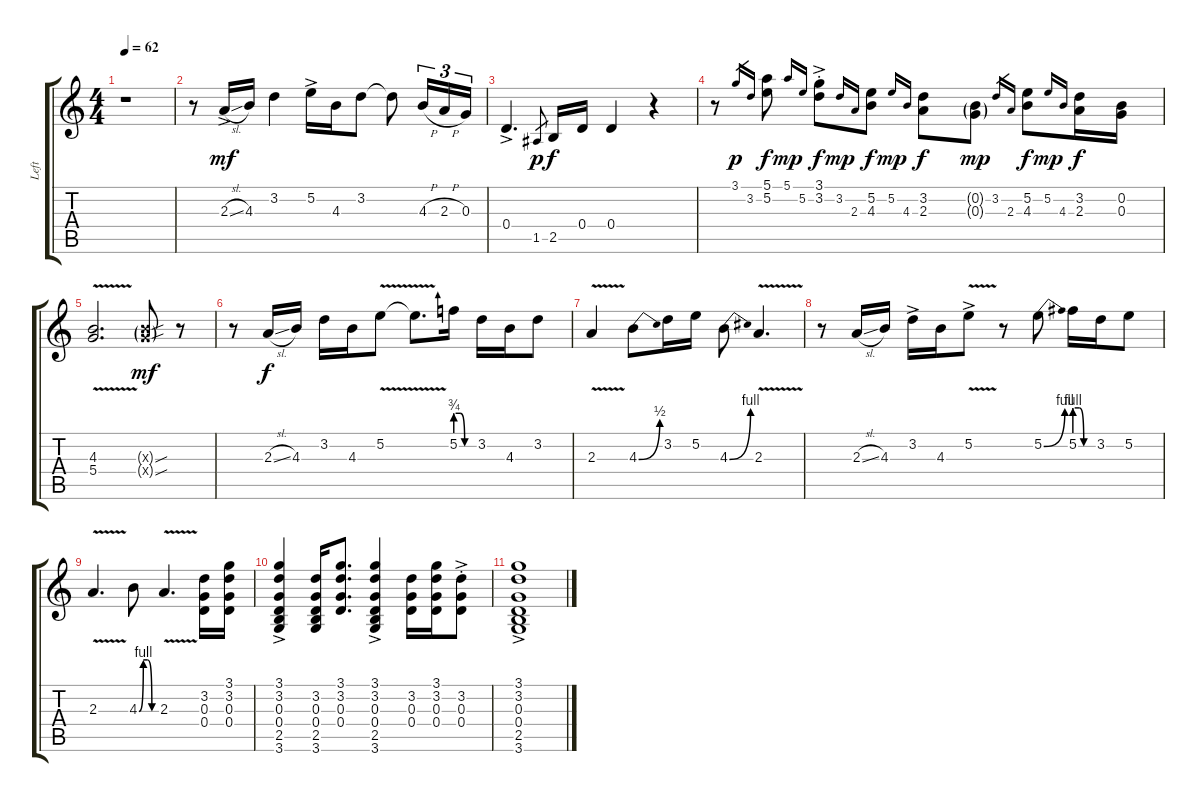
\track ("Left" "Left") {instrument acousticguitarnylon}
\staff {score tabs}
\tuning (E4 B3 G3 D3 A2 E2) {hide}
\ts (4 4)
\tempo 62
\clef g2
\ks c
r.1{dy mf instrument acousticguitarnylon} |
r.8 2.3{sl ac}.16 4.3.16 3.2.4 5.2{ac}.16 4.3.16 3.2.8 3.2{t}.8 4.3{h}.16{tu (3 2)} 2.3{h}.16{tu (3 2)} 0.3.16{tu (3 2)} |
0.4{ac}.4{d} 1.5.8{gr dy p} 2.5.16{dy f} 0.4.16 0.4.4 r.4 |
r.8 3.1.16{gr dy p} 3.2.16{gr} (5.1 5.2).8{dy f} 5.1.16{gr onbeat dy mp} 5.2.16{gr onbeat} (3.1{ac st} 3.2{ac st}).8{dy f} 3.2.16{gr onbeat dy mp} 2.3.16{gr onbeat} (5.2 4.3).8{dy f} 5.2.16{gr onbeat dy mp} 4.3.16{gr onbeat} (3.2 2.3).8{dy f} (0.2{g} 0.3{g}).8{dy mp} 3.2.16{gr} 2.3.16{gr} (5.2 4.3).8{dy f} 5.2.16{gr onbeat dy mp} 4.3.16{gr onbeat} (3.2 2.3).16{dy f} (0.2 0.3).16 |
(4.3{v} 5.4).2{d} (4.3{sou g x} 5.4{sou g x}).8{dy mf} r.8 |
r.8 2.3{sl}.16{dy f} 4.3.16 3.2.16 4.3.16 5.2{v}.8 5.2{v t}.8{d} 5.2{be (custom 0 3 15 3 30 0 60 0)}.16 3.2.16 4.3.16 3.2.8 |
2.3{v}.4 4.3{be (bend 0 0 60 2)}.8 3.2.16 5.2.16 4.3{be (bend 0 0 60 4)}.8 2.3{v}.4{d} |
r.8 2.3{sl}.16 4.3.16 3.2{ac}.16 4.3.16 5.2{v ac}.8 r.8 5.2{be (bend 0 0 60 4)}.8 5.2{be (custom 0 4 15 4 30 0 60 0)}.16 3.2.16 5.2.8 |
2.3{v}.4{d} 4.3{be (custom 0 0 15 4 30 4 45 0 60 0)}.8 2.3{v}.4{d} (3.2 0.3 0.4).16 (3.1 3.2 0.3 0.4).16 |
(3.1{ac} 3.2{ac} 0.3{ac} 0.4 2.5{ac} 3.6{ac}).4 (3.2 0.3 0.4 2.5 3.6).16 (3.1 3.2 0.3 0.4).8{d} (3.1{ac} 3.2{ac} 0.3{ac} 0.4{ac} 2.5{ac} 3.6{ac}).4 (3.2 0.3 0.4).16 (3.1 3.2 0.3 0.4).16 (3.2{ac st} 0.3{ac st} 0.4{ac st}).8 |
(3.1{ac} 3.2{ac} 0.3{ac} 0.4 2.5{ac} 3.6{ac}).1
